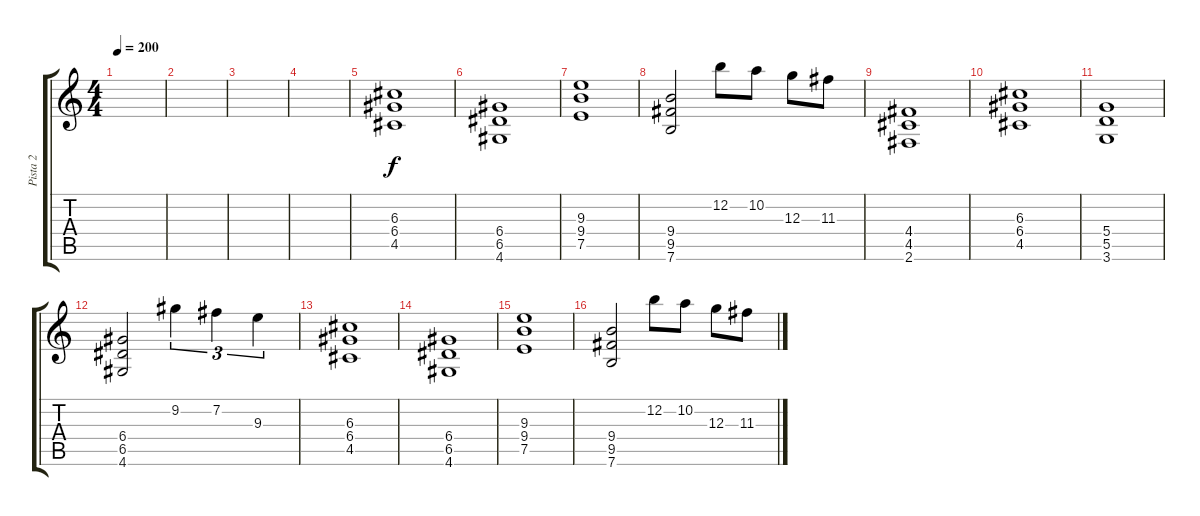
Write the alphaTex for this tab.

\track ("Pista 2" "Pista 2") {instrument overdrivenguitar}
\staff {score tabs}
\tuning (E4 B3 G3 D3 A2 E2) {hide}
\ts (4 4)
\tempo 200
\clef g2
\ks c
|
|
|
|
(6.3 6.4 4.5).1 |
(6.4 6.5 4.6).1 |
(9.3 9.4 7.5).1 |
(9.4 9.5 7.6).2 12.2.8 10.2.8 12.3.8 11.3.8 |
(4.4 4.5 2.6).1 |
(6.3 6.4 4.5).1 |
(5.4 5.5 3.6).1 |
(6.4 6.5 4.6).2 9.2.4{tu (3 2)} 7.2.4{tu (3 2)} 9.3.4{tu (3 2)} |
(6.3 6.4 4.5).1 |
(6.4 6.5 4.6).1 |
(9.3 9.4 7.5).1 |
(9.4 9.5 7.6).2 12.2.8 10.2.8 12.3.8 11.3.8
